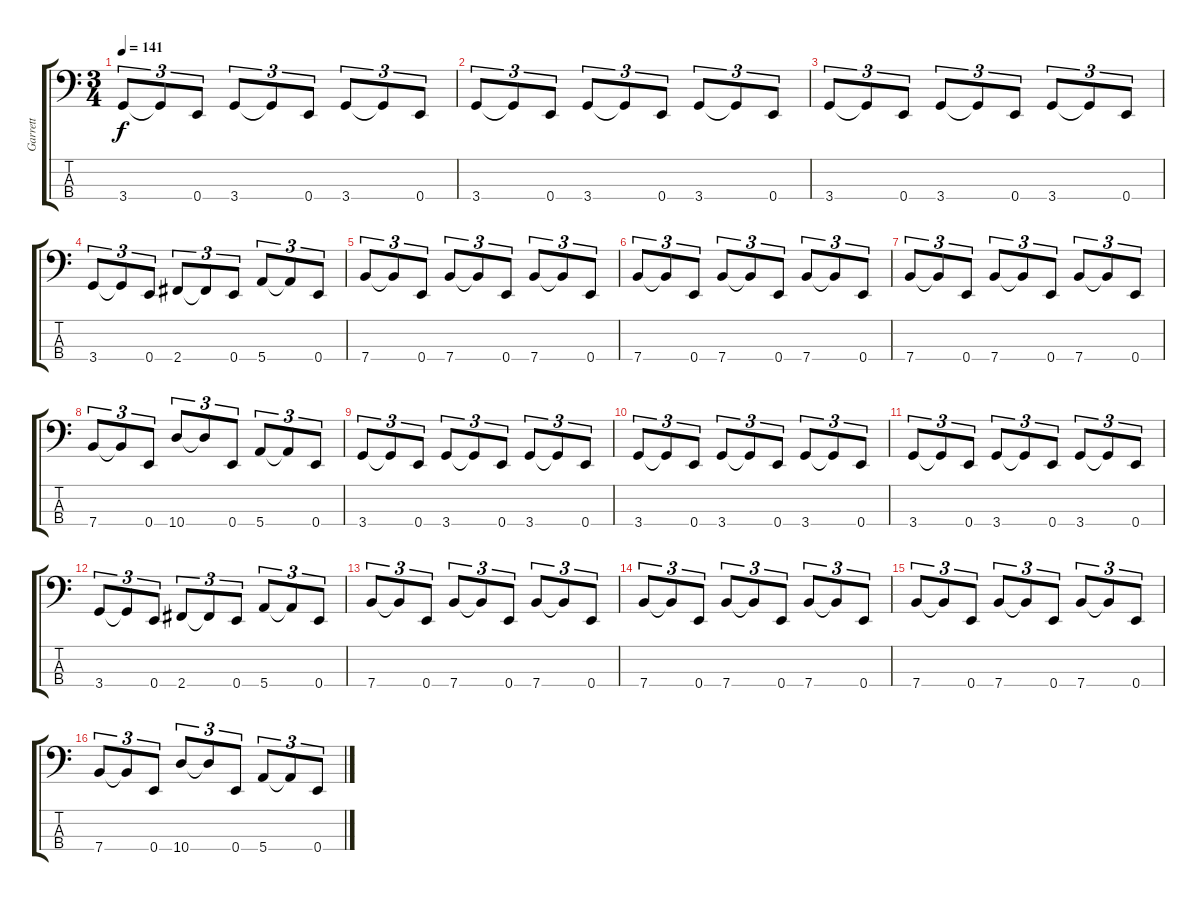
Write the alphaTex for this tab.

\track ("Garrett" "Garrett") {instrument electricbassfinger}
\staff {score tabs}
\tuning (G2 D2 A1 E1) {hide}
\ts (3 4)
\tempo 141
\clef f4
\ks c
3.4.8{tu (3 2) dy f} 3.4{t}.8{tu (3 2)} 0.4.8{tu (3 2)} 3.4.8{tu (3 2)} 3.4{t}.8{tu (3 2)} 0.4.8{tu (3 2)} 3.4.8{tu (3 2)} 3.4{t}.8{tu (3 2)} 0.4.8{tu (3 2)} |
3.4.8{tu (3 2)} 3.4{t}.8{tu (3 2)} 0.4.8{tu (3 2)} 3.4.8{tu (3 2)} 3.4{t}.8{tu (3 2)} 0.4.8{tu (3 2)} 3.4.8{tu (3 2)} 3.4{t}.8{tu (3 2)} 0.4.8{tu (3 2)} |
3.4.8{tu (3 2)} 3.4{t}.8{tu (3 2)} 0.4.8{tu (3 2)} 3.4.8{tu (3 2)} 3.4{t}.8{tu (3 2)} 0.4.8{tu (3 2)} 3.4.8{tu (3 2)} 3.4{t}.8{tu (3 2)} 0.4.8{tu (3 2)} |
3.4.8{tu (3 2)} 3.4{t}.8{tu (3 2)} 0.4.8{tu (3 2)} 2.4.8{tu (3 2)} 2.4{t}.8{tu (3 2)} 0.4.8{tu (3 2)} 5.4.8{tu (3 2)} 5.4{t}.8{tu (3 2)} 0.4.8{tu (3 2)} |
7.4.8{tu (3 2)} 7.4{t}.8{tu (3 2)} 0.4.8{tu (3 2)} 7.4.8{tu (3 2)} 7.4{t}.8{tu (3 2)} 0.4.8{tu (3 2)} 7.4.8{tu (3 2)} 7.4{t}.8{tu (3 2)} 0.4.8{tu (3 2)} |
7.4.8{tu (3 2)} 7.4{t}.8{tu (3 2)} 0.4.8{tu (3 2)} 7.4.8{tu (3 2)} 7.4{t}.8{tu (3 2)} 0.4.8{tu (3 2)} 7.4.8{tu (3 2)} 7.4{t}.8{tu (3 2)} 0.4.8{tu (3 2)} |
7.4.8{tu (3 2)} 7.4{t}.8{tu (3 2)} 0.4.8{tu (3 2)} 7.4.8{tu (3 2)} 7.4{t}.8{tu (3 2)} 0.4.8{tu (3 2)} 7.4.8{tu (3 2)} 7.4{t}.8{tu (3 2)} 0.4.8{tu (3 2)} |
7.4.8{tu (3 2)} 7.4{t}.8{tu (3 2)} 0.4.8{tu (3 2)} 10.4.8{tu (3 2)} 10.4{t}.8{tu (3 2)} 0.4.8{tu (3 2)} 5.4.8{tu (3 2)} 5.4{t}.8{tu (3 2)} 0.4.8{tu (3 2)} |
3.4.8{tu (3 2)} 3.4{t}.8{tu (3 2)} 0.4.8{tu (3 2)} 3.4.8{tu (3 2)} 3.4{t}.8{tu (3 2)} 0.4.8{tu (3 2)} 3.4.8{tu (3 2)} 3.4{t}.8{tu (3 2)} 0.4.8{tu (3 2)} |
3.4.8{tu (3 2)} 3.4{t}.8{tu (3 2)} 0.4.8{tu (3 2)} 3.4.8{tu (3 2)} 3.4{t}.8{tu (3 2)} 0.4.8{tu (3 2)} 3.4.8{tu (3 2)} 3.4{t}.8{tu (3 2)} 0.4.8{tu (3 2)} |
3.4.8{tu (3 2)} 3.4{t}.8{tu (3 2)} 0.4.8{tu (3 2)} 3.4.8{tu (3 2)} 3.4{t}.8{tu (3 2)} 0.4.8{tu (3 2)} 3.4.8{tu (3 2)} 3.4{t}.8{tu (3 2)} 0.4.8{tu (3 2)} |
3.4.8{tu (3 2)} 3.4{t}.8{tu (3 2)} 0.4.8{tu (3 2)} 2.4.8{tu (3 2)} 2.4{t}.8{tu (3 2)} 0.4.8{tu (3 2)} 5.4.8{tu (3 2)} 5.4{t}.8{tu (3 2)} 0.4.8{tu (3 2)} |
7.4.8{tu (3 2)} 7.4{t}.8{tu (3 2)} 0.4.8{tu (3 2)} 7.4.8{tu (3 2)} 7.4{t}.8{tu (3 2)} 0.4.8{tu (3 2)} 7.4.8{tu (3 2)} 7.4{t}.8{tu (3 2)} 0.4.8{tu (3 2)} |
7.4.8{tu (3 2)} 7.4{t}.8{tu (3 2)} 0.4.8{tu (3 2)} 7.4.8{tu (3 2)} 7.4{t}.8{tu (3 2)} 0.4.8{tu (3 2)} 7.4.8{tu (3 2)} 7.4{t}.8{tu (3 2)} 0.4.8{tu (3 2)} |
7.4.8{tu (3 2)} 7.4{t}.8{tu (3 2)} 0.4.8{tu (3 2)} 7.4.8{tu (3 2)} 7.4{t}.8{tu (3 2)} 0.4.8{tu (3 2)} 7.4.8{tu (3 2)} 7.4{t}.8{tu (3 2)} 0.4.8{tu (3 2)} |
7.4.8{tu (3 2)} 7.4{t}.8{tu (3 2)} 0.4.8{tu (3 2)} 10.4.8{tu (3 2)} 10.4{t}.8{tu (3 2)} 0.4.8{tu (3 2)} 5.4.8{tu (3 2)} 5.4{t}.8{tu (3 2)} 0.4.8{tu (3 2)}
